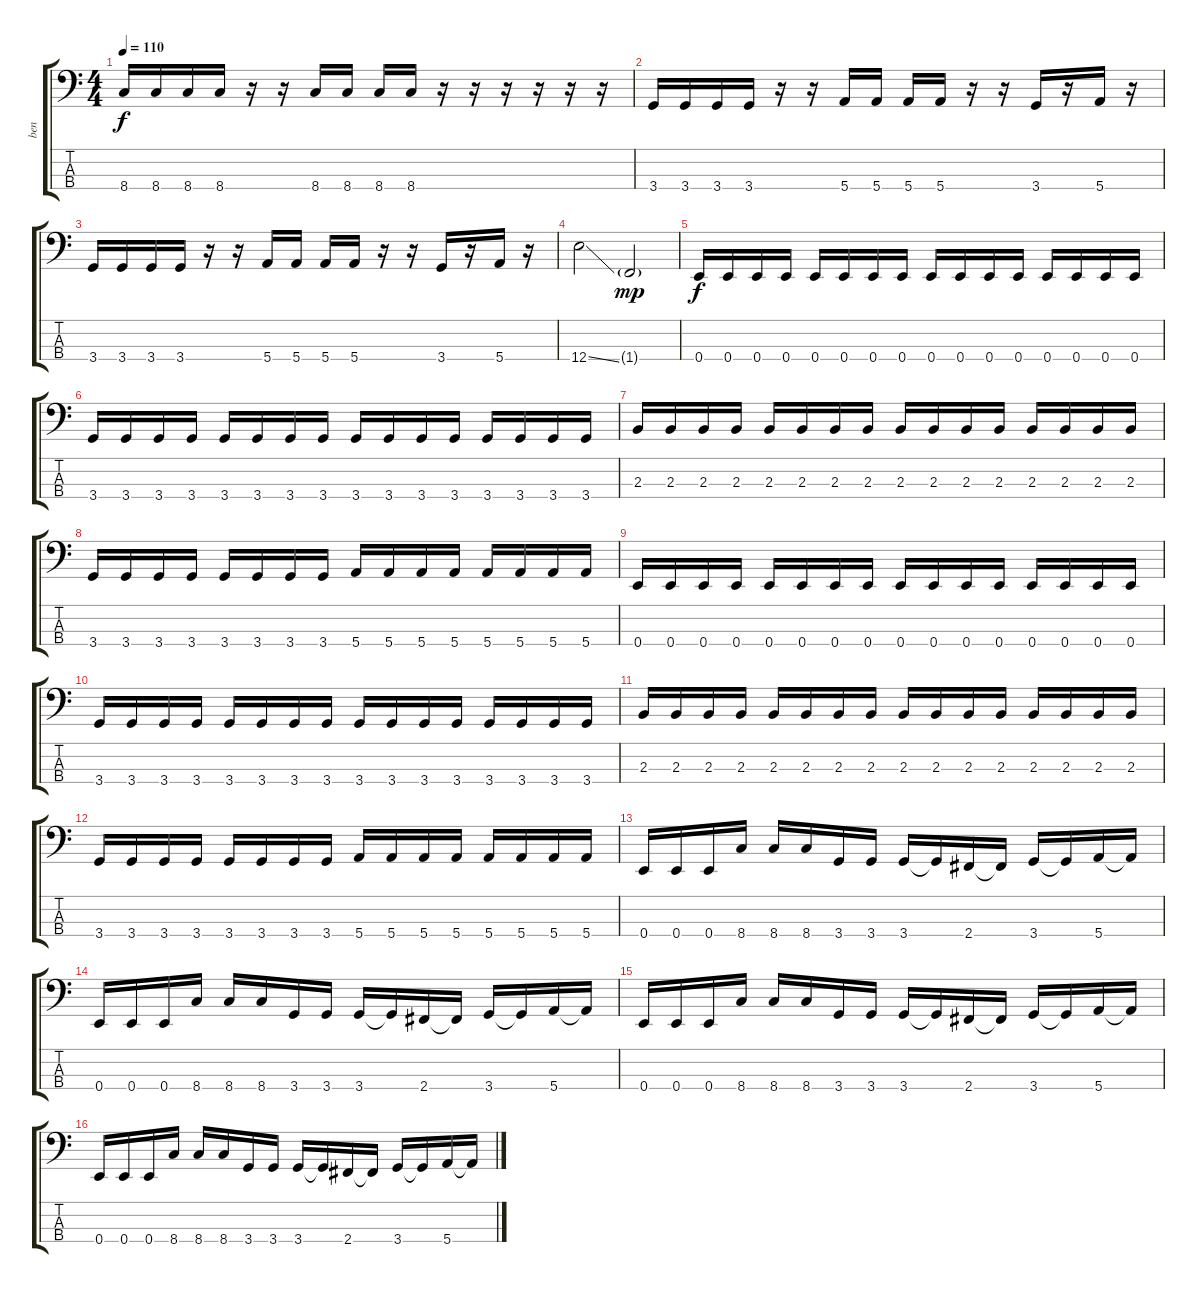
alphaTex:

\track ("ben" "ben") {instrument electricbassfinger}
\staff {score tabs}
\tuning (G2 D2 A1 E1) {hide}
\ts (4 4)
\tempo 110
\clef f4
\ks c
8.4.16{dy f} 8.4.16 8.4.16 8.4.16 r.16 r.16 8.4.16 8.4.16 8.4.16 8.4.16 r.16 r.16 r.16 r.16 r.16 r.16 |
3.4.16 3.4.16 3.4.16 3.4.16 r.16 r.16 5.4.16 5.4.16 5.4.16 5.4.16 r.16 r.16 3.4.16 r.16 5.4.16 r.16 |
3.4.16 3.4.16 3.4.16 3.4.16 r.16 r.16 5.4.16 5.4.16 5.4.16 5.4.16 r.16 r.16 3.4.16 r.16 5.4.16 r.16 |
12.4{ss}.2 1.4{g}.2{dy mp} |
0.4.16{dy f} 0.4.16 0.4.16 0.4.16 0.4.16 0.4.16 0.4.16 0.4.16 0.4.16 0.4.16 0.4.16 0.4.16 0.4.16 0.4.16 0.4.16 0.4.16 |
3.4.16 3.4.16 3.4.16 3.4.16 3.4.16 3.4.16 3.4.16 3.4.16 3.4.16 3.4.16 3.4.16 3.4.16 3.4.16 3.4.16 3.4.16 3.4.16 |
2.3.16 2.3.16 2.3.16 2.3.16 2.3.16 2.3.16 2.3.16 2.3.16 2.3.16 2.3.16 2.3.16 2.3.16 2.3.16 2.3.16 2.3.16 2.3.16 |
3.4.16 3.4.16 3.4.16 3.4.16 3.4.16 3.4.16 3.4.16 3.4.16 5.4.16 5.4.16 5.4.16 5.4.16 5.4.16 5.4.16 5.4.16 5.4.16 |
0.4.16 0.4.16 0.4.16 0.4.16 0.4.16 0.4.16 0.4.16 0.4.16 0.4.16 0.4.16 0.4.16 0.4.16 0.4.16 0.4.16 0.4.16 0.4.16 |
3.4.16 3.4.16 3.4.16 3.4.16 3.4.16 3.4.16 3.4.16 3.4.16 3.4.16 3.4.16 3.4.16 3.4.16 3.4.16 3.4.16 3.4.16 3.4.16 |
2.3.16 2.3.16 2.3.16 2.3.16 2.3.16 2.3.16 2.3.16 2.3.16 2.3.16 2.3.16 2.3.16 2.3.16 2.3.16 2.3.16 2.3.16 2.3.16 |
3.4.16 3.4.16 3.4.16 3.4.16 3.4.16 3.4.16 3.4.16 3.4.16 5.4.16 5.4.16 5.4.16 5.4.16 5.4.16 5.4.16 5.4.16 5.4.16 |
0.4.16 0.4.16 0.4.16 8.4.16 8.4.16 8.4.16 3.4.16 3.4.16 3.4.16 3.4{t}.16 2.4.16 2.4{t}.16 3.4.16 3.4{t}.16 5.4.16 5.4{t}.16 |
0.4.16 0.4.16 0.4.16 8.4.16 8.4.16 8.4.16 3.4.16 3.4.16 3.4.16 3.4{t}.16 2.4.16 2.4{t}.16 3.4.16 3.4{t}.16 5.4.16 5.4{t}.16 |
0.4.16 0.4.16 0.4.16 8.4.16 8.4.16 8.4.16 3.4.16 3.4.16 3.4.16 3.4{t}.16 2.4.16 2.4{t}.16 3.4.16 3.4{t}.16 5.4.16 5.4{t}.16 |
0.4.16 0.4.16 0.4.16 8.4.16 8.4.16 8.4.16 3.4.16 3.4.16 3.4.16 3.4{t}.16 2.4.16 2.4{t}.16 3.4.16 3.4{t}.16 5.4.16 5.4{t}.16
